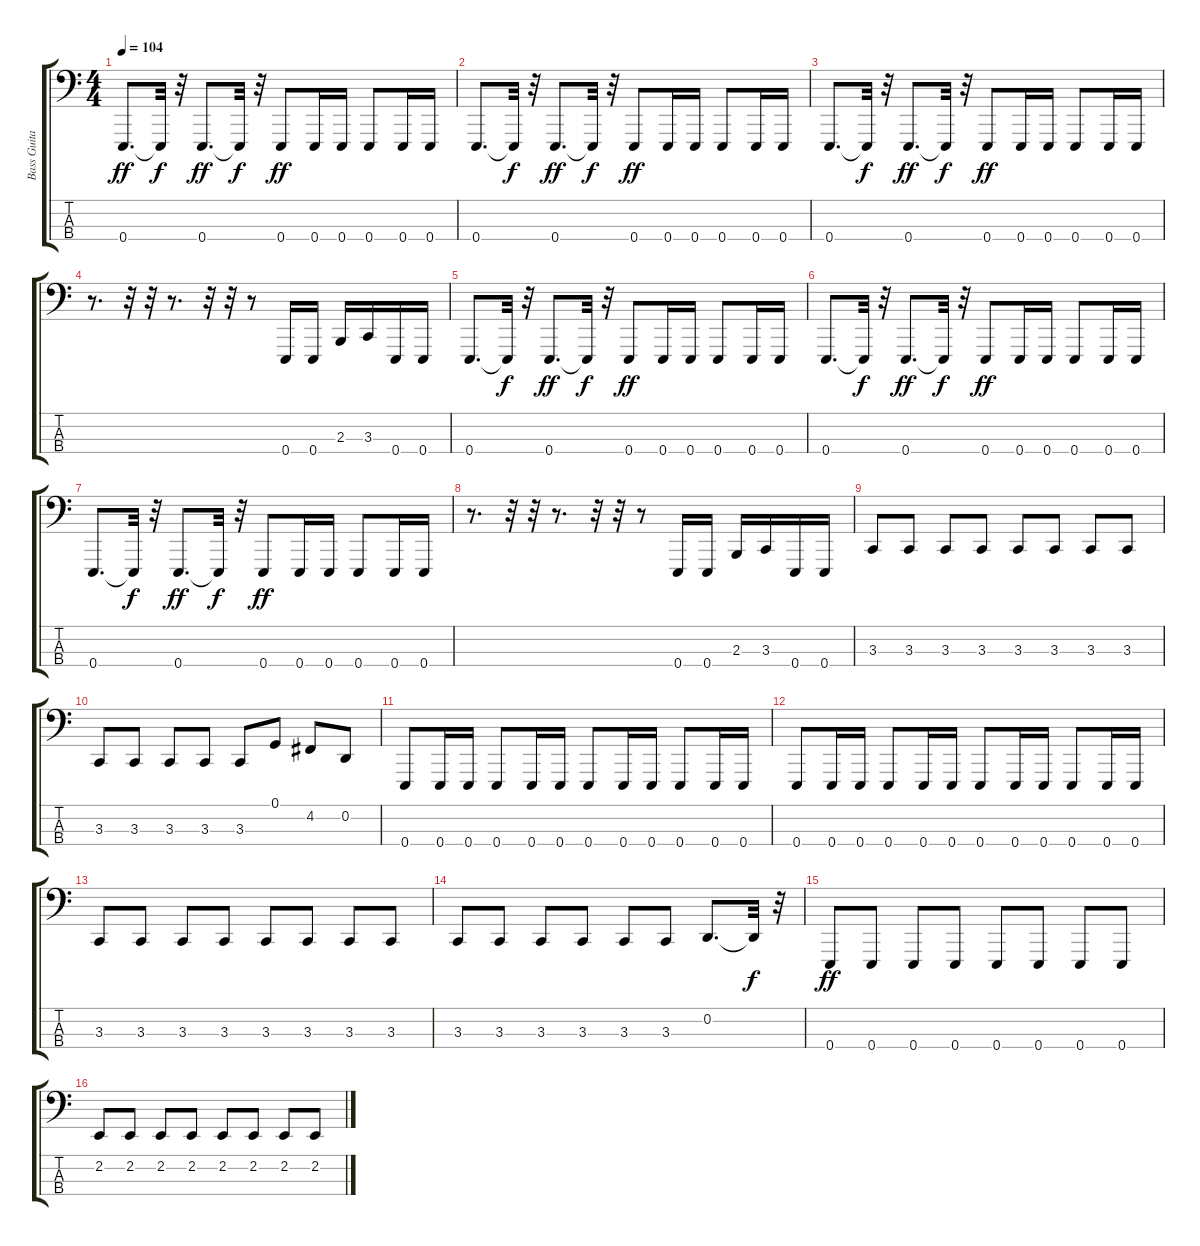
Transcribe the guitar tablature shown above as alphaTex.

\track ("Bass Guitar" "Bass Guita") {instrument acousticgrandpiano}
\staff {score tabs}
\tuning (G2 D2 A1 E1) {hide}
\ts (4 4)
\tempo 104
\clef f4
\ks c
0.4.8{d dy ff} 0.4{t}.32{dy f} r.32 0.4.8{d dy ff} 0.4{t}.32{dy f} r.32 0.4.8{dy ff} 0.4.16 0.4.16 0.4.8 0.4.16 0.4.16 |
0.4.8{d} 0.4{t}.32{dy f} r.32 0.4.8{d dy ff} 0.4{t}.32{dy f} r.32 0.4.8{dy ff} 0.4.16 0.4.16 0.4.8 0.4.16 0.4.16 |
0.4.8{d} 0.4{t}.32{dy f} r.32 0.4.8{d dy ff} 0.4{t}.32{dy f} r.32 0.4.8{dy ff} 0.4.16 0.4.16 0.4.8 0.4.16 0.4.16 |
r.8{d} r.32 r.32 r.8{d} r.32 r.32 r.8 0.4.16 0.4.16 2.3.16 3.3.16 0.4.16 0.4.16 |
0.4.8{d} 0.4{t}.32{dy f} r.32 0.4.8{d dy ff} 0.4{t}.32{dy f} r.32 0.4.8{dy ff} 0.4.16 0.4.16 0.4.8 0.4.16 0.4.16 |
0.4.8{d} 0.4{t}.32{dy f} r.32 0.4.8{d dy ff} 0.4{t}.32{dy f} r.32 0.4.8{dy ff} 0.4.16 0.4.16 0.4.8 0.4.16 0.4.16 |
0.4.8{d} 0.4{t}.32{dy f} r.32 0.4.8{d dy ff} 0.4{t}.32{dy f} r.32 0.4.8{dy ff} 0.4.16 0.4.16 0.4.8 0.4.16 0.4.16 |
r.8{d} r.32 r.32 r.8{d} r.32 r.32 r.8 0.4.16 0.4.16 2.3.16 3.3.16 0.4.16 0.4.16 |
3.3.8 3.3.8 3.3.8 3.3.8 3.3.8 3.3.8 3.3.8 3.3.8 |
3.3.8 3.3.8 3.3.8 3.3.8 3.3.8 0.1.8 4.2.8 0.2.8 |
0.4.8 0.4.16 0.4.16 0.4.8 0.4.16 0.4.16 0.4.8 0.4.16 0.4.16 0.4.8 0.4.16 0.4.16 |
0.4.8 0.4.16 0.4.16 0.4.8 0.4.16 0.4.16 0.4.8 0.4.16 0.4.16 0.4.8 0.4.16 0.4.16 |
3.3.8 3.3.8 3.3.8 3.3.8 3.3.8 3.3.8 3.3.8 3.3.8 |
3.3.8 3.3.8 3.3.8 3.3.8 3.3.8 3.3.8 0.2.8{d} 0.2{t}.32{dy f} r.32 |
0.4.8{dy ff} 0.4.8 0.4.8 0.4.8 0.4.8 0.4.8 0.4.8 0.4.8 |
2.2.8 2.2.8 2.2.8 2.2.8 2.2.8 2.2.8 2.2.8 2.2.8
